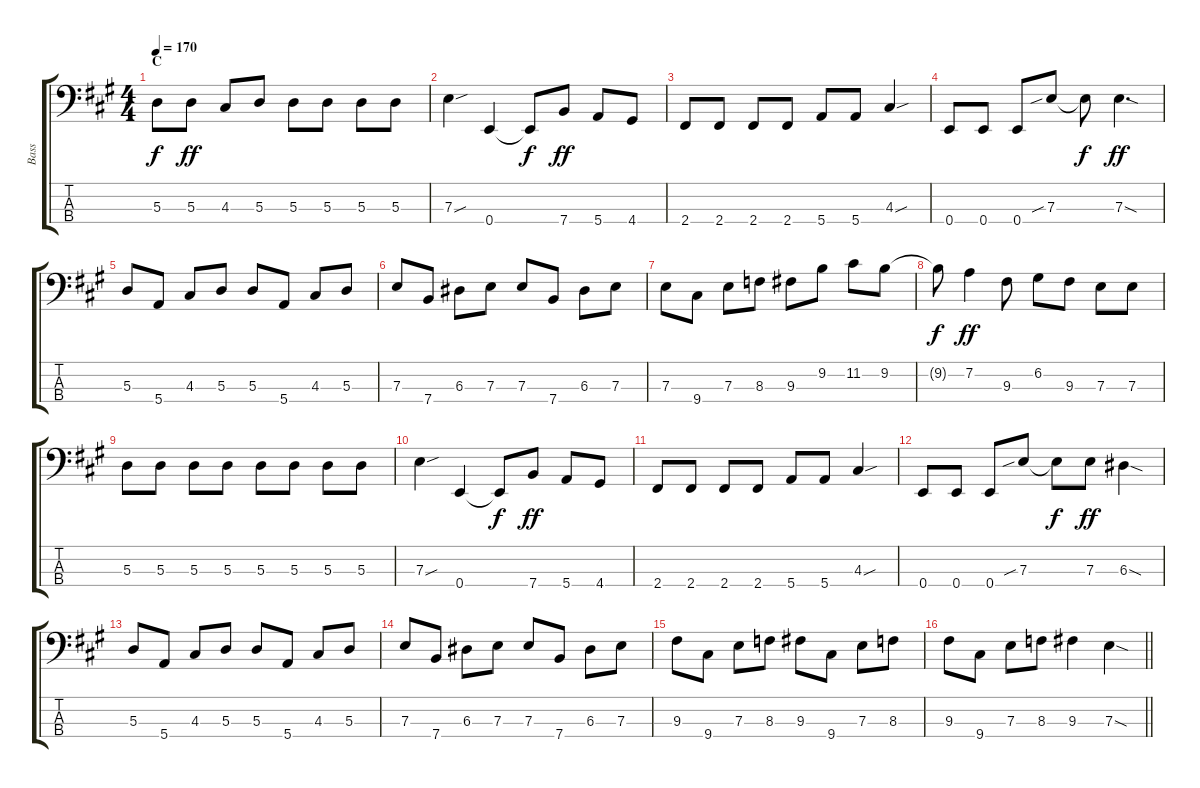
\track ("Bass" "Bass") {instrument electricbasspick}
\staff {score tabs}
\tuning (G2 D2 A1 E1) {hide}
\ts (4 4)
\section ("" "C")
\tempo 170
\clef f4
\ks a
5.3{t}.8{dy f} 5.3.8{dy ff} 4.3.8 5.3.8 5.3.8 5.3.8 5.3.8 5.3.8 |
7.3{sou}.4 0.4.4 0.4{t}.8{dy f} 7.4.8{dy ff} 5.4.8 4.4.8 |
2.4.8 2.4.8 2.4.8 2.4.8 5.4.8 5.4.8 4.3{sou}.4 |
0.4.8 0.4.8 0.4.8 7.3{sib}.8 7.3{t}.8{dy f} 7.3{sod}.4{d dy ff} |
5.3.8 5.4.8 4.3.8 5.3.8 5.3.8 5.4.8 4.3.8 5.3.8 |
7.3.8 7.4.8 6.3.8 7.3.8 7.3.8 7.4.8 6.3.8 7.3.8 |
7.3.8 9.4.8 7.3.8 8.3.8 9.3.8 9.2.8 11.2.8 9.2.8 |
9.2{t}.8{dy f} 7.2.4{dy ff} 9.3.8 6.2.8 9.3.8 7.3.8 7.3.8 |
5.3.8 5.3.8 5.3.8 5.3.8 5.3.8 5.3.8 5.3.8 5.3.8 |
7.3{sou}.4 0.4.4 0.4{t}.8{dy f} 7.4.8{dy ff} 5.4.8 4.4.8 |
2.4.8 2.4.8 2.4.8 2.4.8 5.4.8 5.4.8 4.3{sou}.4 |
0.4.8 0.4.8 0.4.8 7.3{sib}.8 7.3{t}.8{dy f} 7.3.8{dy ff} 6.3{sod}.4 |
5.3.8 5.4.8 4.3.8 5.3.8 5.3.8 5.4.8 4.3.8 5.3.8 |
7.3.8 7.4.8 6.3.8 7.3.8 7.3.8 7.4.8 6.3.8 7.3.8 |
9.3.8 9.4.8 7.3.8 8.3.8 9.3.8 9.4.8 7.3.8 8.3.8 |
\barLineRight lightlight
9.3.8 9.4.8 7.3.8 8.3.8 9.3.4 7.3{sod}.4
